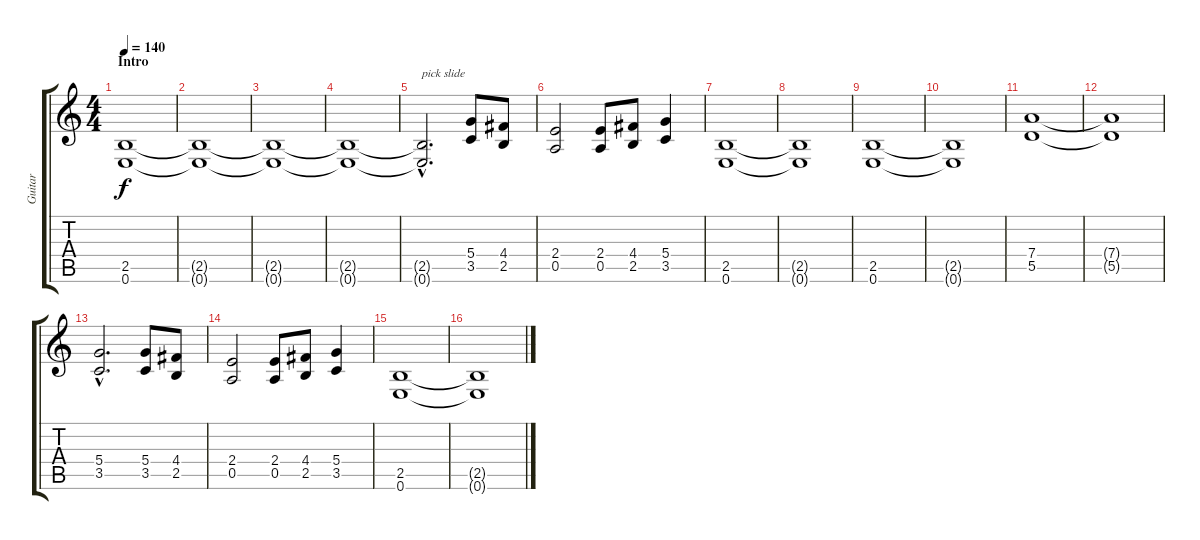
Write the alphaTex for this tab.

\track ("Guitar " "Guitar ") {instrument distortionguitar}
\staff {score tabs}
\tuning (E4 B3 G3 D3 A2 E2) {hide}
\ts (4 4)
\section ("" "Intro")
\tempo 140
\clef g2
\ks c
(2.5 0.6).1{dy f balance 13 instrument distortionguitar} |
(2.5{t} 0.6{t}).1 |
(2.5{t} 0.6{t}).1 |
(2.5{t} 0.6{t}).1 |
(2.5{hac t} 0.6{hac t}).2{d txt "pick slide"} (5.4 3.5).8 (4.4 2.5).8 |
(2.4 0.5).2 (2.4 0.5).8 (4.4 2.5).8 (5.4 3.5).4 |
(2.5 0.6).1 |
(2.5{t} 0.6{t}).1 |
(2.5 0.6).1 |
(2.5{t} 0.6{t}).1 |
(7.4 5.5).1 |
(7.4{t} 5.5{t}).1 |
(5.4{hac} 3.5{hac}).2{d} (5.4 3.5).8 (4.4 2.5).8 |
(2.4 0.5).2 (2.4 0.5).8 (4.4 2.5).8 (5.4 3.5).4 |
(2.5 0.6).1 |
(2.5{t} 0.6{t}).1
